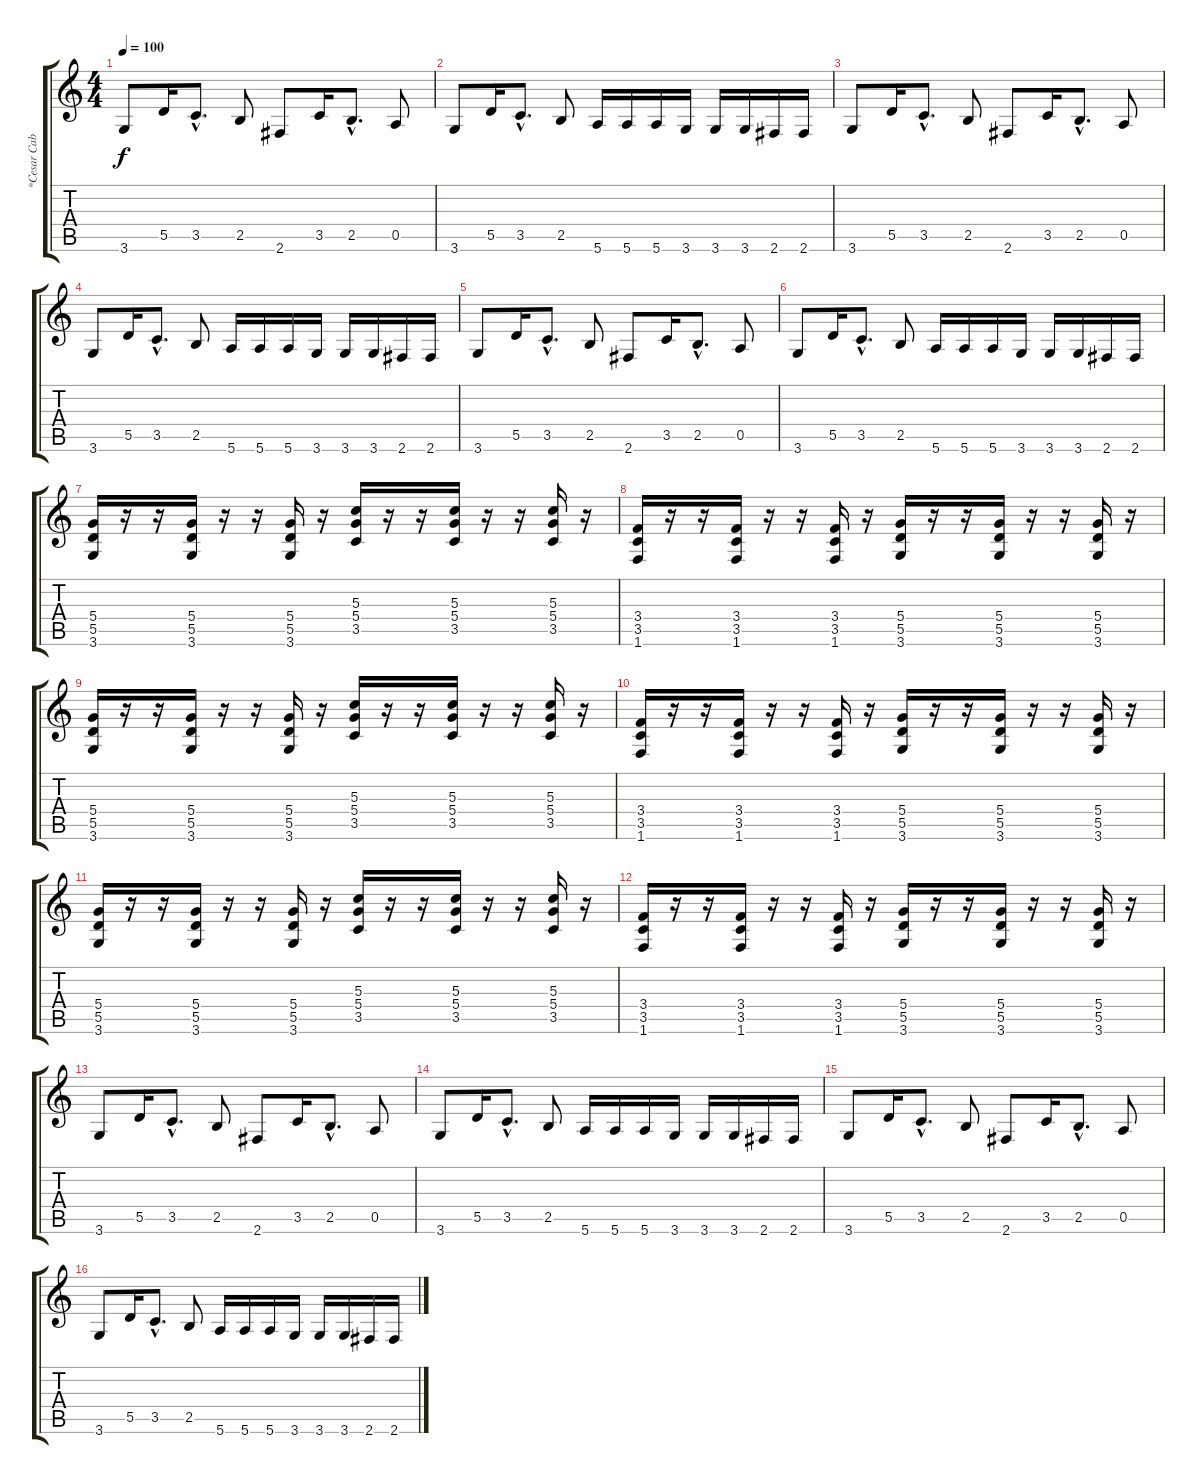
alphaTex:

\track ("*Cesar Cabal" "*Cesar Cab") {instrument distortionguitar}
\staff {score tabs}
\tuning (E4 B3 G3 D3 A2 E2) {hide}
\ts (4 4)
\tempo 100
\clef g2
\ks c
3.6.8{dy f instrument distortionguitar} 5.5.16 3.5{hac}.8{d} 2.5.8 2.6.8 3.5.16 2.5{hac}.8{d} 0.5.8 |
3.6.8 5.5.16 3.5{hac}.8{d} 2.5.8 5.6.16 5.6.16 5.6.16 3.6.16 3.6.16 3.6.16 2.6.16 2.6.16 |
3.6.8 5.5.16 3.5{hac}.8{d} 2.5.8 2.6.8 3.5.16 2.5{hac}.8{d} 0.5.8 |
3.6.8 5.5.16 3.5{hac}.8{d} 2.5.8 5.6.16 5.6.16 5.6.16 3.6.16 3.6.16 3.6.16 2.6.16 2.6.16 |
3.6.8 5.5.16 3.5{hac}.8{d} 2.5.8 2.6.8 3.5.16 2.5{hac}.8{d} 0.5.8 |
3.6.8 5.5.16 3.5{hac}.8{d} 2.5.8 5.6.16 5.6.16 5.6.16 3.6.16 3.6.16 3.6.16 2.6.16 2.6.16 |
(5.4 5.5 3.6).16 r.16 r.16 (5.4 5.5 3.6).16 r.16 r.16 (5.4 5.5 3.6).16 r.16 (5.3 5.4 3.5).16 r.16 r.16 (5.3 5.4 3.5).16 r.16 r.16 (5.3 5.4 3.5).16 r.16 |
(3.4 3.5 1.6).16 r.16 r.16 (3.4 3.5 1.6).16 r.16 r.16 (3.4 3.5 1.6).16 r.16 (5.4 5.5 3.6).16 r.16 r.16 (5.4 5.5 3.6).16 r.16 r.16 (5.4 5.5 3.6).16 r.16 |
(5.4 5.5 3.6).16 r.16 r.16 (5.4 5.5 3.6).16 r.16 r.16 (5.4 5.5 3.6).16 r.16 (5.3 5.4 3.5).16 r.16 r.16 (5.3 5.4 3.5).16 r.16 r.16 (5.3 5.4 3.5).16 r.16 |
(3.4 3.5 1.6).16 r.16 r.16 (3.4 3.5 1.6).16 r.16 r.16 (3.4 3.5 1.6).16 r.16 (5.4 5.5 3.6).16 r.16 r.16 (5.4 5.5 3.6).16 r.16 r.16 (5.4 5.5 3.6).16 r.16 |
(5.4 5.5 3.6).16 r.16 r.16 (5.4 5.5 3.6).16 r.16 r.16 (5.4 5.5 3.6).16 r.16 (5.3 5.4 3.5).16 r.16 r.16 (5.3 5.4 3.5).16 r.16 r.16 (5.3 5.4 3.5).16 r.16 |
(3.4 3.5 1.6).16 r.16 r.16 (3.4 3.5 1.6).16 r.16 r.16 (3.4 3.5 1.6).16 r.16 (5.4 5.5 3.6).16 r.16 r.16 (5.4 5.5 3.6).16 r.16 r.16 (5.4 5.5 3.6).16 r.16 |
3.6.8 5.5.16 3.5{hac}.8{d} 2.5.8 2.6.8 3.5.16 2.5{hac}.8{d} 0.5.8 |
3.6.8 5.5.16 3.5{hac}.8{d} 2.5.8 5.6.16 5.6.16 5.6.16 3.6.16 3.6.16 3.6.16 2.6.16 2.6.16 |
3.6.8 5.5.16 3.5{hac}.8{d} 2.5.8 2.6.8 3.5.16 2.5{hac}.8{d} 0.5.8 |
3.6.8 5.5.16 3.5{hac}.8{d} 2.5.8 5.6.16 5.6.16 5.6.16 3.6.16 3.6.16 3.6.16 2.6.16 2.6.16
